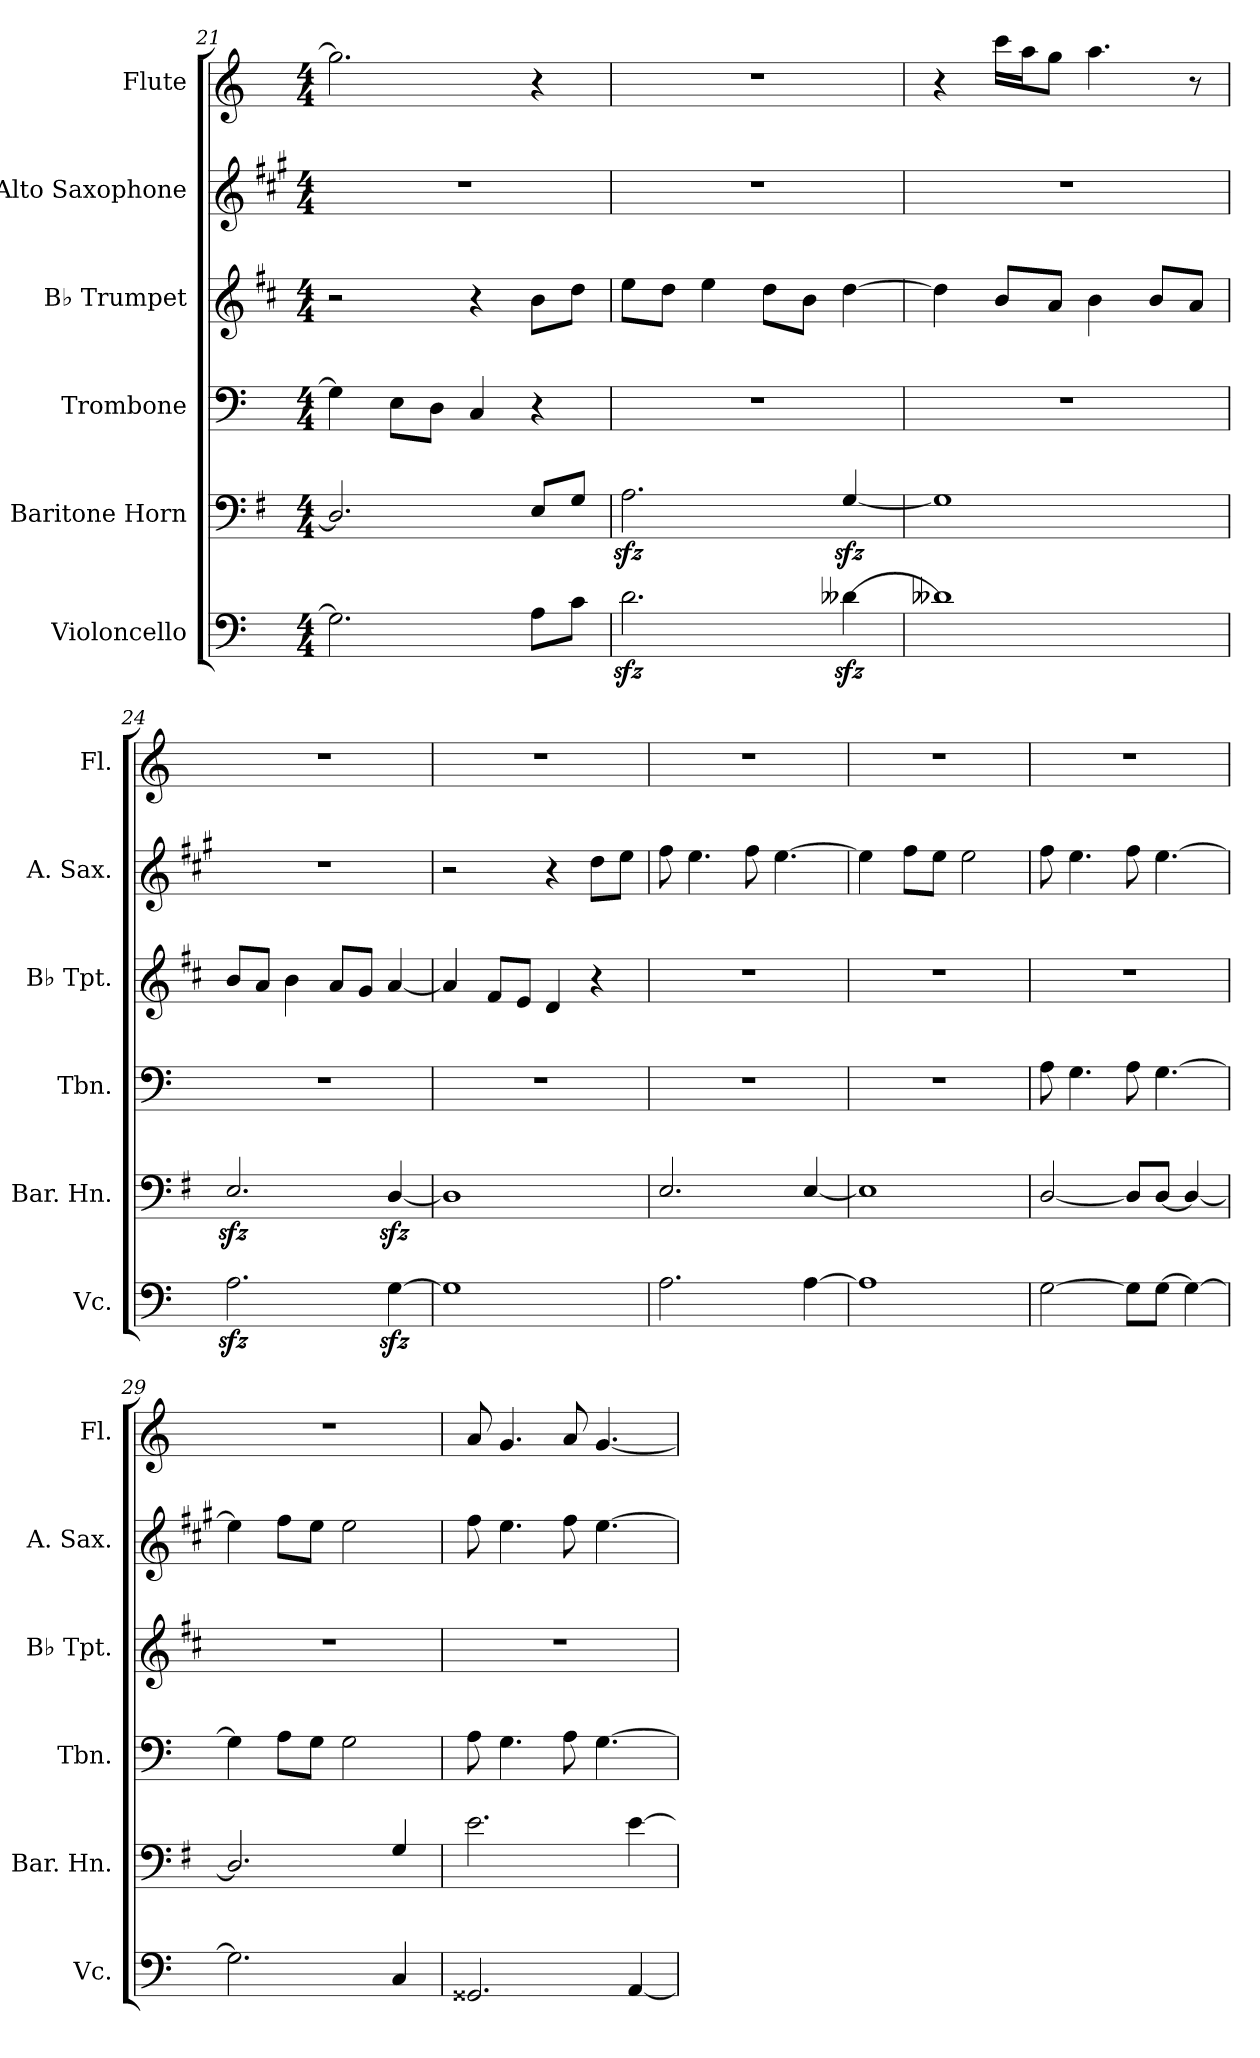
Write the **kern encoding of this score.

**kern	**kern	**kern	**kern	**kern	**kern
*part6	*part5	*part4	*part3	*part2	*part1
*staff6	*staff5	*staff4	*staff3	*staff2	*staff1
*I"Violoncello	*I"Baritone Horn	*I"Trombone	*I"B♭ Trumpet	*I"Alto Saxophone	*I"Flute
*I'Vc.	*I'Bar. Hn.	*I'Tbn.	*I'B♭ Tpt.	*I'A. Sax.	*I'Fl.
*clefF4	*clefF4	*clefF4	*clefG2	*clefG2	*clefG2
*	*ITrd4c7	*	*ITrd1c2	*ITrd5c9	*
*k[]	*k[]	*k[]	*k[]	*k[]	*k[]
*M4/4	*M4/4	*M4/4	*M4/4	*M4/4	*M4/4
=21	=21	=21	=21	=21	=21
2.G\]	2.GG/]	4G\]	2r	1r	2.gg\]
.	.	8E\L	.	.	.
.	.	8D\J	.	.	.
.	.	4C/	4r	.	.
8A\L	8AA/L	4r	8a\L	.	4r
8c\J	8C/J	.	8cc\J	.	.
=22	=22	=22	=22	=22	=22
2.dzz<\	2.Dzz<\	1r	8dd\L	1r	1r
.	.	.	8cc\J	.	.
.	.	.	4dd\	.	.
.	.	.	8cc\L	.	.
.	.	.	8a\J	.	.
[4d--Xzz<\	[4Czz</	.	[4cc\	.	.
!!LO:LB:g=z
=23	=23	=23	=23	=23	=23
1d--X]	1C]	1r	4cc\]	1r	4r
.	.	.	8a/L	.	16ccc\LL
.	.	.	.	.	16aa\J
.	.	.	8g/J	.	8gg\J
.	.	.	4a\	.	4.aa\
.	.	.	8a/L	.	.
.	.	.	8g/J	.	8r
=24	=24	=24	=24	=24	=24
2.Azz<\	2.AAzz</	1r	8a/L	1r	1r
.	.	.	8g/J	.	.
.	.	.	4a\	.	.
.	.	.	8g/L	.	.
.	.	.	8f/J	.	.
[4Gzz<\	[4GGzz</	.	[4g/	.	.
=25	=25	=25	=25	=25	=25
1G]	1GG]	1r	4g/]	2r	1r
.	.	.	8e/L	.	.
.	.	.	8d/J	.	.
.	.	.	4c/	4r	.
.	.	.	4r	8f\L	.
.	.	.	.	8g\J	.
=26	=26	=26	=26	=26	=26
2.A\	2.AA/	1r	1r	8a\	1r
.	.	.	.	4.g\	.
.	.	.	.	8a\	.
.	.	.	.	[4.g\	.
[4A\	[4AA/	.	.	.	.
=27	=27	=27	=27	=27	=27
1A]	1AA]	1r	1r	4g\]	1r
.	.	.	.	8a\L	.
.	.	.	.	8g\J	.
.	.	.	.	2g\	.
=28	=28	=28	=28	=28	=28
[2G\	[2GG/	8A\	1r	8a\	1r
.	.	4.G\	.	4.g\	.
8G\L]	8GG/L]	8A\	.	8a\	.
[8G\J	[8GG/J	[4.G\	.	[4.g\	.
4G\_	4GG/_	.	.	.	.
=29	=29	=29	=29	=29	=29
2.G\]	2.GG/]	4G\]	1r	4g\]	1r
.	.	8A\L	.	8a\L	.
.	.	8G\J	.	8g\J	.
.	.	2G\	.	2g\	.
4C/	4C/	.	.	.	.
!!LO:PB:g=z
=30	=30	=30	=30	=30	=30
2.GG##X/	2.A\	8A\	1r	8a\	8a/
.	.	4.G\	.	4.g\	4.g/
.	.	8A\	.	8a\	8a/
.	.	[4.G\	.	[4.g\	[4.g/
[4AA/	[4A\	.	.	.	.
=	=	=	=	=	=
*-	*-	*-	*-	*-	*-
